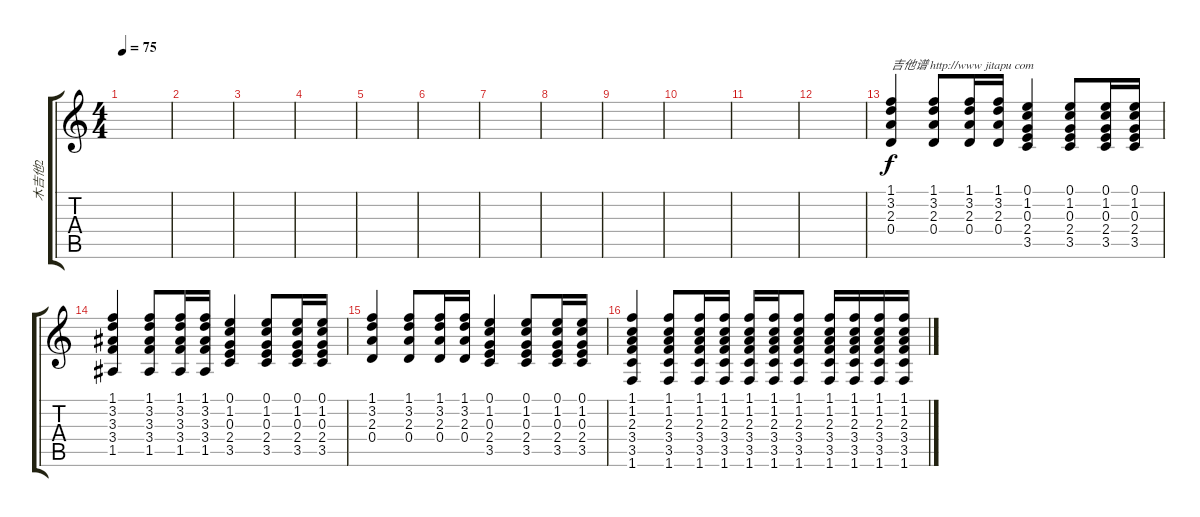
\track ("木吉他2" "木吉他2") {instrument acousticguitarsteel}
\staff {score tabs}
\tuning (E4 B3 G3 D3 A2 E2) {hide}
\ts (4 4)
\tempo 75
\clef g2
\ks c
|
|
|
|
|
|
|
|
|
|
|
|
(1.1 3.2 2.3 0.4).4{txt "吉他谱 http://www jitapu com"} (1.1 3.2 2.3 0.4).8 (1.1 3.2 2.3 0.4).16 (1.1 3.2 2.3 0.4).16 (0.1 1.2 0.3 2.4 3.5).4 (0.1 1.2 0.3 2.4 3.5).8 (0.1 1.2 0.3 2.4 3.5).16 (0.1 1.2 0.3 2.4 3.5).16 |
(1.1 3.2 3.3 3.4 1.5).4 (1.1 3.2 3.3 3.4 1.5).8 (1.1 3.2 3.3 3.4 1.5).16 (1.1 3.2 3.3 3.4 1.5).16 (0.1 1.2 0.3 2.4 3.5).4 (0.1 1.2 0.3 2.4 3.5).8 (0.1 1.2 0.3 2.4 3.5).16 (0.1 1.2 0.3 2.4 3.5).16 |
(1.1 3.2 2.3 0.4).4 (1.1 3.2 2.3 0.4).8 (1.1 3.2 2.3 0.4).16 (1.1 3.2 2.3 0.4).16 (0.1 1.2 0.3 2.4 3.5).4 (0.1 1.2 0.3 2.4 3.5).8 (0.1 1.2 0.3 2.4 3.5).16 (0.1 1.2 0.3 2.4 3.5).16 |
(1.1 1.2 2.3 3.4 3.5 1.6).4 (1.1 1.2 2.3 3.4 3.5 1.6).8 (1.1 1.2 2.3 3.4 3.5 1.6).16 (1.1 1.2 2.3 3.4 3.5 1.6).16 (1.1 1.2 2.3 3.4 3.5 1.6).16 (1.1 1.2 2.3 3.4 3.5 1.6).16 (1.1 1.2 2.3 3.4 3.5 1.6).8 (1.1 1.2 2.3 3.4 3.5 1.6).16 (1.1 1.2 2.3 3.4 3.5 1.6).16 (1.1 1.2 2.3 3.4 3.5 1.6).16 (1.1 1.2 2.3 3.4 3.5 1.6).16
